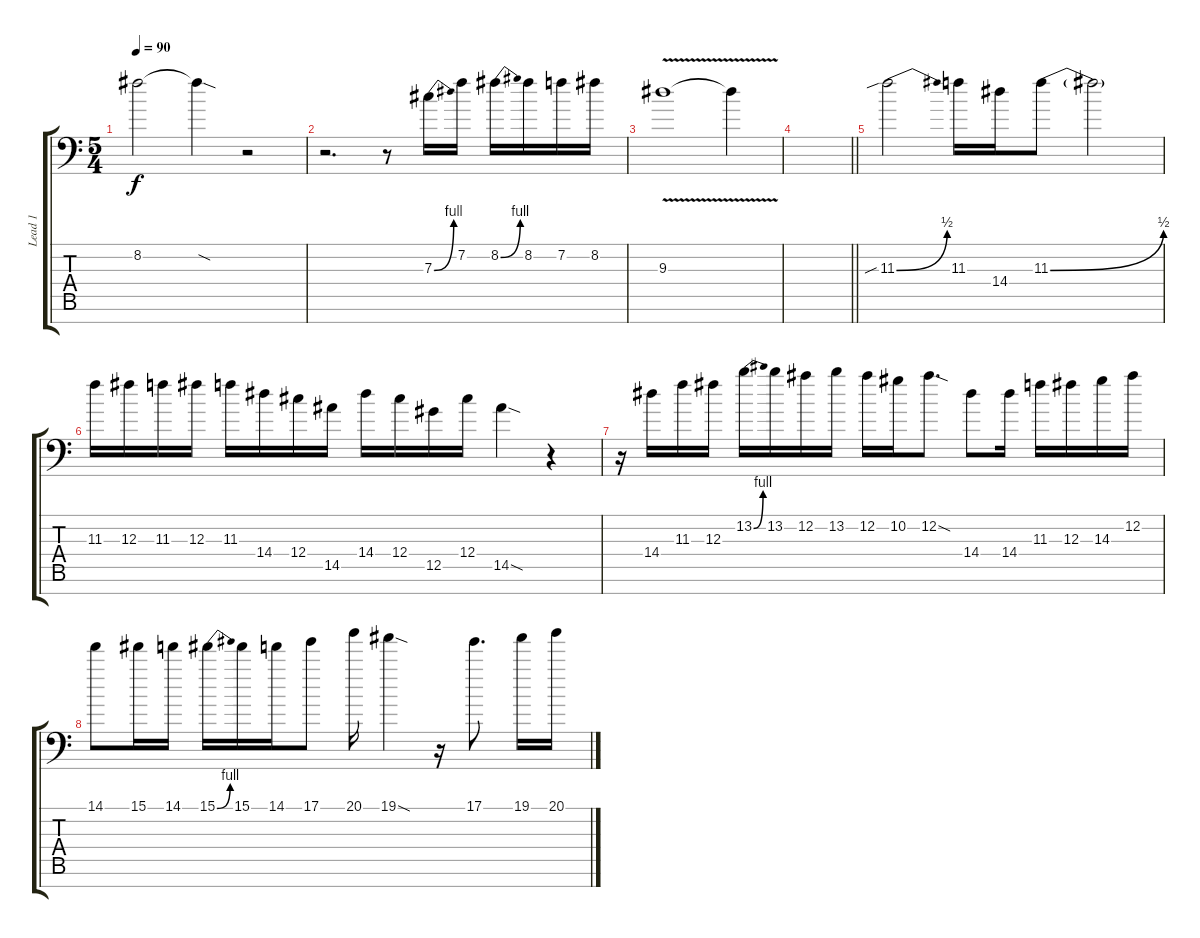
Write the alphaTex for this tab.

\track ("Lead 1" "Lead 1") {instrument overdrivenguitar}
\staff {score tabs}
\tuning (Eb4 Bb3 Gb3 Db3 Ab2 Eb2 Bb1) {hide}
\ts (5 4)
\tempo 90
\clef f4
\ks c
8.2.2{dy f} 8.2{sod t}.4 r.2 |
r.2{d} r.8 7.3{be (bend 0 0 60 4)}.16 7.2.16 8.2{be (bend 0 0 60 4)}.16 8.2.16 7.2.16 8.2.16 |
9.3{v}.1 9.3{t}.4 |
\barLineRight lightlight
|
11.3{be (bend 0 0 60 2) sib}.2 11.3.16 14.4.16 11.3{be (bend 0 0 60 2)}.8 11.3{t}.2 |
11.3.16 12.3.16 11.3.16 12.3.16 11.3.16 14.4.16 12.4.16 14.5.16 14.4.16 12.4.16 12.5.16 12.4.16 14.5{sod}.4 r.4 |
r.16 14.4.16 11.3.16 12.3.16 13.2{be (bend 0 0 60 4)}.16 13.2.16 12.2.16 13.2.16 12.2.16 10.2.16 12.2{sod}.8{d} 14.4.8 14.4.16 11.3.16 12.3.16 14.3.16 12.2.16 |
14.1.8 15.1.16 14.1.16 15.1{be (bend 0 0 60 4)}.16 15.1.16 14.1.16 17.1.8 20.1.16 19.1{sod}.4 r.16 17.1.8{d} 19.1.16 20.1.16
